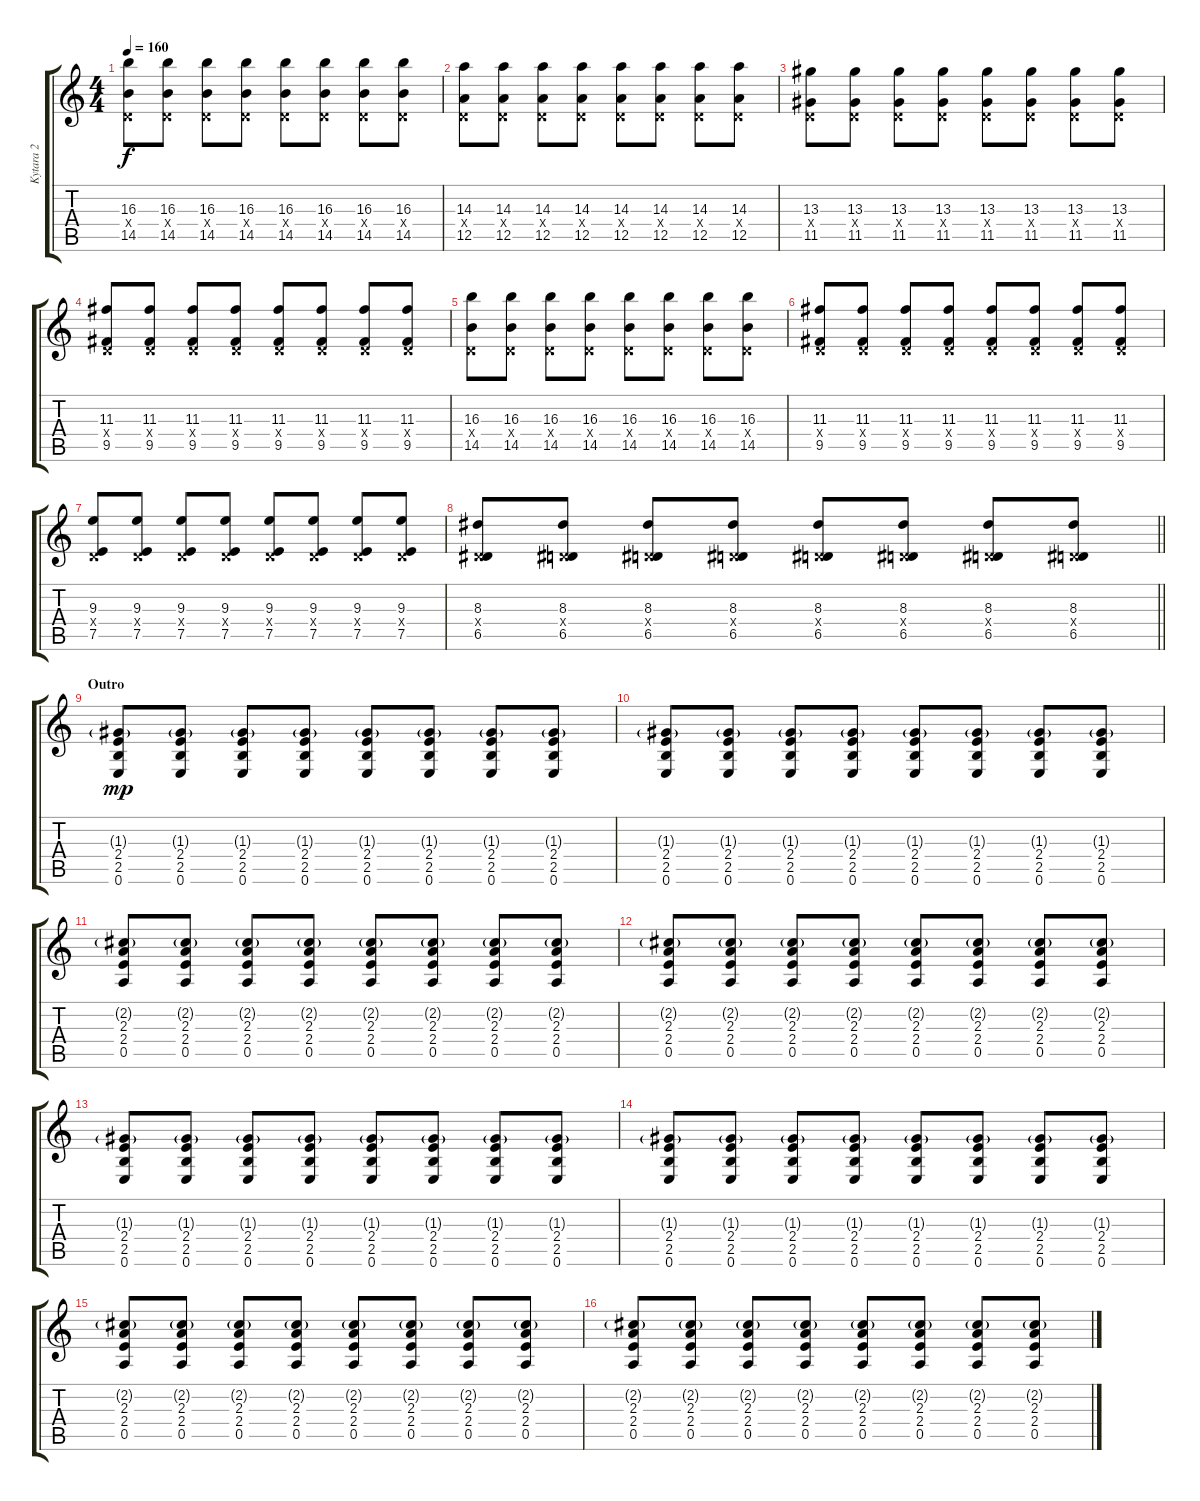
\track ("Kytara 2" "Kytara 2") {instrument overdrivenguitar}
\staff {score tabs}
\tuning (E4 B3 G3 D3 A2 E2) {hide}
\ts (4 4)
\tempo 160
\clef g2
\ks c
(16.3 0.4{x} 14.5).8{dy f} (16.3 0.4{x} 14.5).8 (16.3 0.4{x} 14.5).8 (16.3 0.4{x} 14.5).8 (16.3 0.4{x} 14.5).8 (16.3 0.4{x} 14.5).8 (16.3 0.4{x} 14.5).8 (16.3 0.4{x} 14.5).8 |
(14.3 0.4{x} 12.5).8 (14.3 0.4{x} 12.5).8 (14.3 0.4{x} 12.5).8 (14.3 0.4{x} 12.5).8 (14.3 0.4{x} 12.5).8 (14.3 0.4{x} 12.5).8 (14.3 0.4{x} 12.5).8 (14.3 0.4{x} 12.5).8 |
(13.3 0.4{x} 11.5).8 (13.3 0.4{x} 11.5).8 (13.3 0.4{x} 11.5).8 (13.3 0.4{x} 11.5).8 (13.3 0.4{x} 11.5).8 (13.3 0.4{x} 11.5).8 (13.3 0.4{x} 11.5).8 (13.3 0.4{x} 11.5).8 |
(11.3 0.4{x} 9.5).8 (11.3 0.4{x} 9.5).8 (11.3 0.4{x} 9.5).8 (11.3 0.4{x} 9.5).8 (11.3 0.4{x} 9.5).8 (11.3 0.4{x} 9.5).8 (11.3 0.4{x} 9.5).8 (11.3 0.4{x} 9.5).8 |
(16.3 0.4{x} 14.5).8 (16.3 0.4{x} 14.5).8 (16.3 0.4{x} 14.5).8 (16.3 0.4{x} 14.5).8 (16.3 0.4{x} 14.5).8 (16.3 0.4{x} 14.5).8 (16.3 0.4{x} 14.5).8 (16.3 0.4{x} 14.5).8 |
(11.3 0.4{x} 9.5).8 (11.3 0.4{x} 9.5).8 (11.3 0.4{x} 9.5).8 (11.3 0.4{x} 9.5).8 (11.3 0.4{x} 9.5).8 (11.3 0.4{x} 9.5).8 (11.3 0.4{x} 9.5).8 (11.3 0.4{x} 9.5).8 |
(9.3 0.4{x} 7.5).8 (9.3 0.4{x} 7.5).8 (9.3 0.4{x} 7.5).8 (9.3 0.4{x} 7.5).8 (9.3 0.4{x} 7.5).8 (9.3 0.4{x} 7.5).8 (9.3 0.4{x} 7.5).8 (9.3 0.4{x} 7.5).8 |
\barLineRight lightlight
(8.3 0.4{x} 6.5).8 (8.3 0.4{x} 6.5).8 (8.3 0.4{x} 6.5).8 (8.3 0.4{x} 6.5).8 (8.3 0.4{x} 6.5).8 (8.3 0.4{x} 6.5).8 (8.3 0.4{x} 6.5).8 (8.3 0.4{x} 6.5).8 |
\section ("" "Outro")
(1.3{g} 2.4 2.5 0.6).8{dy mp} (1.3{g} 2.4 2.5 0.6).8 (1.3{g} 2.4 2.5 0.6).8 (1.3{g} 2.4 2.5 0.6).8 (1.3{g} 2.4 2.5 0.6).8 (1.3{g} 2.4 2.5 0.6).8 (1.3{g} 2.4 2.5 0.6).8 (1.3{g} 2.4 2.5 0.6).8 |
(1.3{g} 2.4 2.5 0.6).8 (1.3{g} 2.4 2.5 0.6).8 (1.3{g} 2.4 2.5 0.6).8 (1.3{g} 2.4 2.5 0.6).8 (1.3{g} 2.4 2.5 0.6).8 (1.3{g} 2.4 2.5 0.6).8 (1.3{g} 2.4 2.5 0.6).8 (1.3{g} 2.4 2.5 0.6).8 |
(2.2{g} 2.3 2.4 0.5).8 (2.2{g} 2.3 2.4 0.5).8 (2.2{g} 2.3 2.4 0.5).8 (2.2{g} 2.3 2.4 0.5).8 (2.2{g} 2.3 2.4 0.5).8 (2.2{g} 2.3 2.4 0.5).8 (2.2{g} 2.3 2.4 0.5).8 (2.2{g} 2.3 2.4 0.5).8 |
(2.2{g} 2.3 2.4 0.5).8 (2.2{g} 2.3 2.4 0.5).8 (2.2{g} 2.3 2.4 0.5).8 (2.2{g} 2.3 2.4 0.5).8 (2.2{g} 2.3 2.4 0.5).8 (2.2{g} 2.3 2.4 0.5).8 (2.2{g} 2.3 2.4 0.5).8 (2.2{g} 2.3 2.4 0.5).8 |
(1.3{g} 2.4 2.5 0.6).8 (1.3{g} 2.4 2.5 0.6).8 (1.3{g} 2.4 2.5 0.6).8 (1.3{g} 2.4 2.5 0.6).8 (1.3{g} 2.4 2.5 0.6).8 (1.3{g} 2.4 2.5 0.6).8 (1.3{g} 2.4 2.5 0.6).8 (1.3{g} 2.4 2.5 0.6).8 |
(1.3{g} 2.4 2.5 0.6).8 (1.3{g} 2.4 2.5 0.6).8 (1.3{g} 2.4 2.5 0.6).8 (1.3{g} 2.4 2.5 0.6).8 (1.3{g} 2.4 2.5 0.6).8 (1.3{g} 2.4 2.5 0.6).8 (1.3{g} 2.4 2.5 0.6).8 (1.3{g} 2.4 2.5 0.6).8 |
(2.2{g} 2.3 2.4 0.5).8 (2.2{g} 2.3 2.4 0.5).8 (2.2{g} 2.3 2.4 0.5).8 (2.2{g} 2.3 2.4 0.5).8 (2.2{g} 2.3 2.4 0.5).8 (2.2{g} 2.3 2.4 0.5).8 (2.2{g} 2.3 2.4 0.5).8 (2.2{g} 2.3 2.4 0.5).8 |
(2.2{g} 2.3 2.4 0.5).8 (2.2{g} 2.3 2.4 0.5).8 (2.2{g} 2.3 2.4 0.5).8 (2.2{g} 2.3 2.4 0.5).8 (2.2{g} 2.3 2.4 0.5).8 (2.2{g} 2.3 2.4 0.5).8 (2.2{g} 2.3 2.4 0.5).8 (2.2{g} 2.3 2.4 0.5).8
